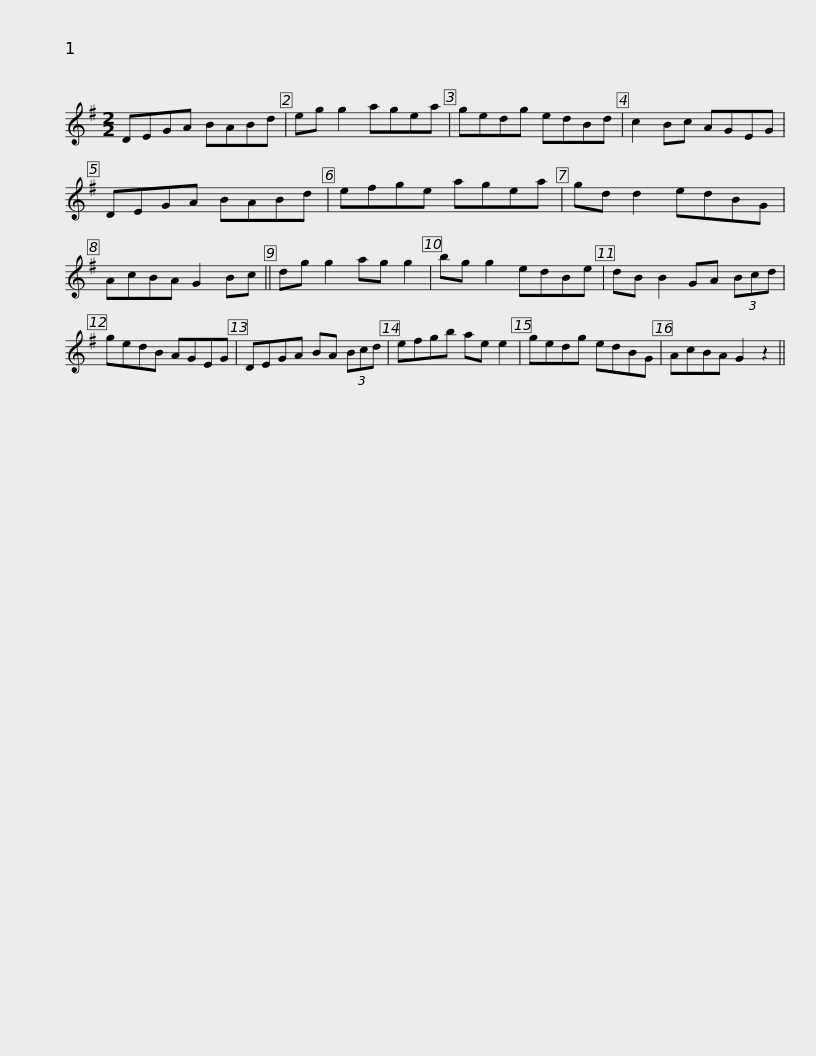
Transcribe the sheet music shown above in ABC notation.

X:1
L:1/8
M:2/2
I:linebreak $
K:G
V:1 treble
V:1
 DEGA BABd | eg g2 agea | gedg edBd | c2 Bc AGEG | DEGA BABd |$ %5
 efge agea | gd d2 edBG | AcBA G2 Bc || dg g2 ag g2 | bg g2 edBe | %10
 dB B2 GA (3Bcd |$ gedB AGEG | DEGA BA (3Bcd | efgb ae e2 | gedg edBG | %15
 AcBA G2 z2 || %16
